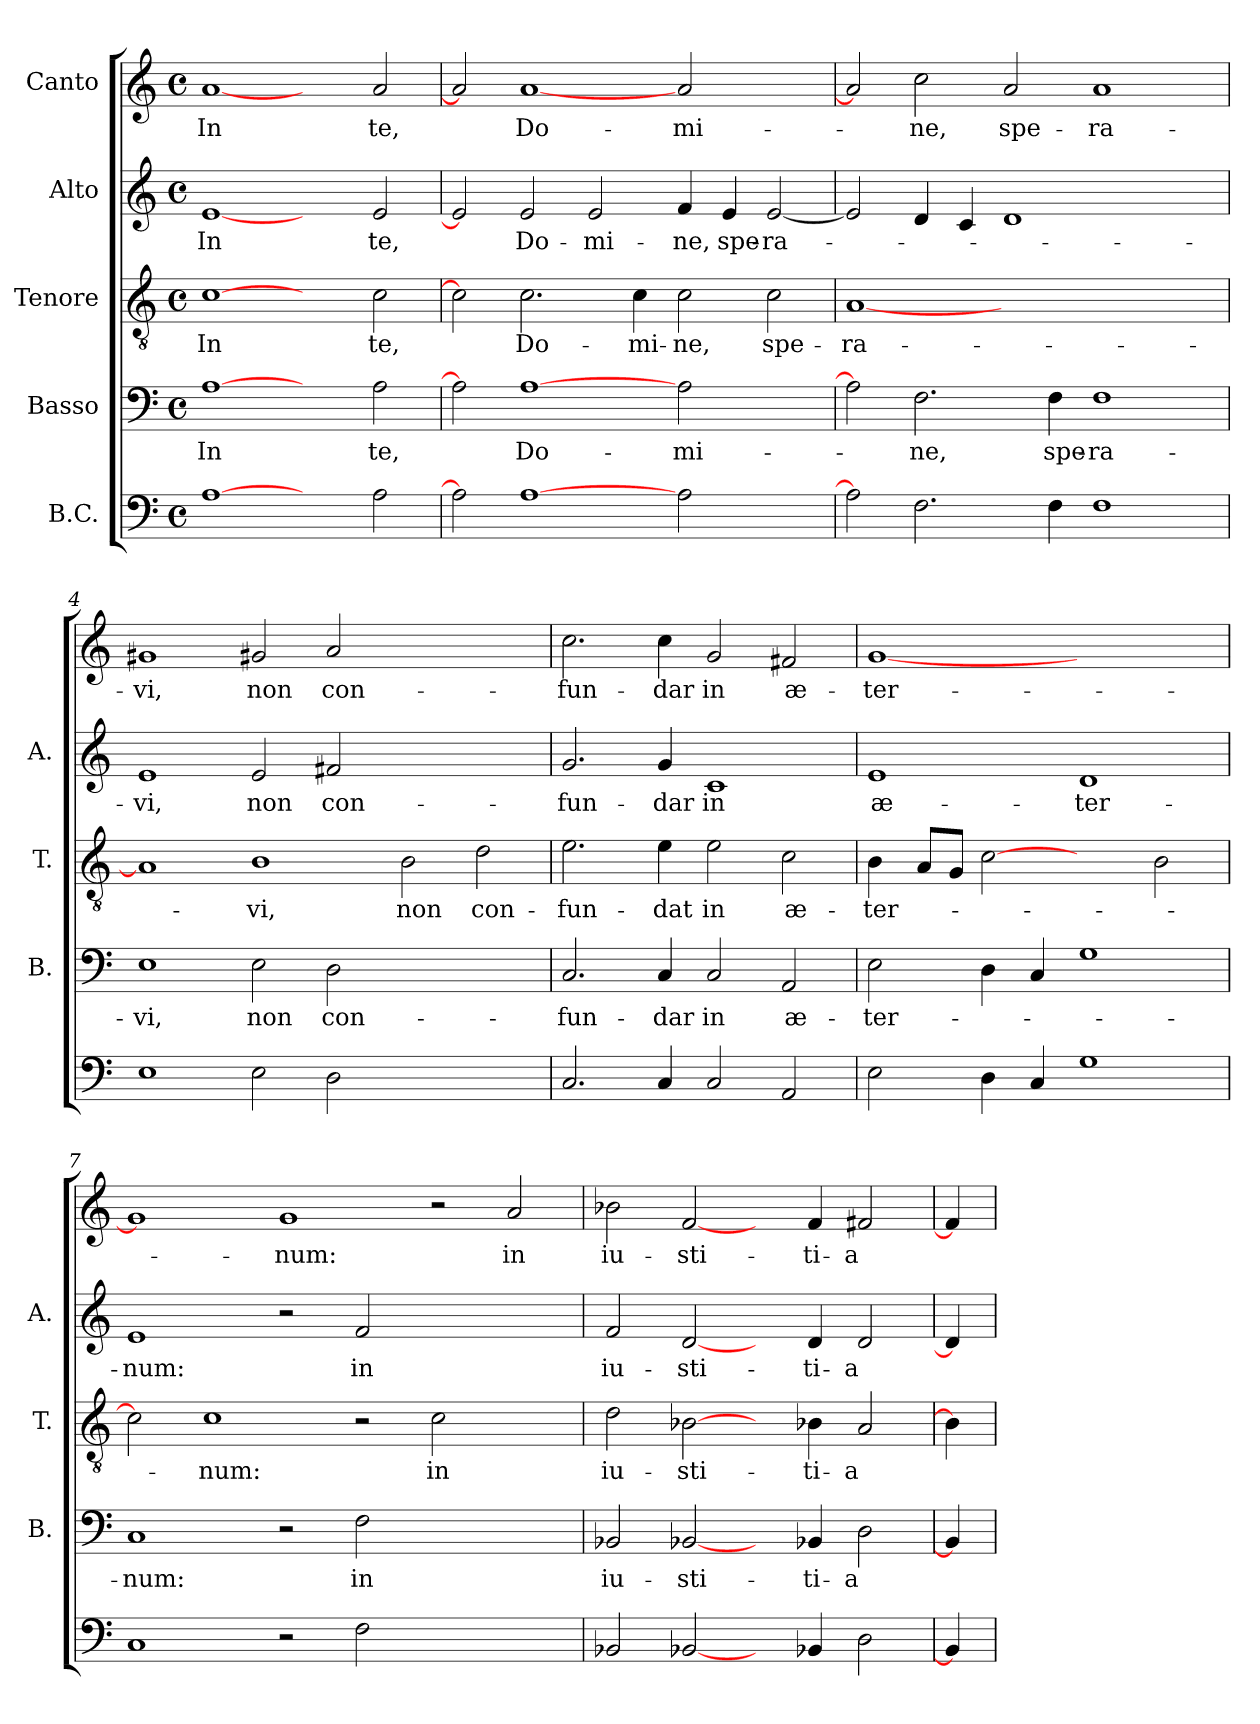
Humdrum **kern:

**kern	**kern	**text	**kern	**text	**kern	**text	**kern	**text
*part5	*part4	*part4	*part3	*part3	*part2	*part2	*part1	*part1
*staff5	*staff4	*staff4	*staff3	*staff3	*staff2	*staff2	*staff1	*staff1
*I"B.C.	*I"Basso	*	*I"Tenore	*	*I"Alto	*	*I"Canto	*
*	*I'B.	*	*I'T.	*	*I'A.	*	*	*
*clefF4	*clefF4	*	*clefGv2	*	*clefG2	*	*clefG2	*
*k[]	*k[]	*	*k[]	*	*k[]	*	*k[]	*
*C:	*C:	*	*C:	*	*C:	*	*C:	*
*M4/4	*M4/4	*	*M4/4	*	*M4/4	*	*M4/4	*
*met(c)	*met(c)	*	*met(c)	*	*met(c)	*	*met(c)	*
=1	=1	=1	=1	=1	=1	=1	=1	=1
[1A\	[1A\	In	[1c\	In	[1e/	In	[1a/	In
2ryy	2ryy	.	2ryy	.	2ryy	.	2ryy	.
2A\	2A\	te,	2c\	te,	2e/	te,	2a/	te,
=2	=2	=2	=2	=2	=2	=2	=2	=2
2A\]	2A\]	.	2c\]	.	2e/]	.	2a/]	.
[1A\	[1A\	Do-	2.c\	Do-	2e/	Do-	[1a/	Do-
.	.	.	.	.	2e/	-mi-	.	.
.	.	.	4c\	-mi-	.	.	.	.
2A\	2A\	-mi-	2c\	-ne,	4f/	-ne,	2a/	-mi-
.	.	.	.	.	4e/	spe-	.	.
2ryy	2ryy	.	2c\	spe-	[2e/	-ra-	2ryy	.
=3	=3	=3	=3	=3	=3	=3	=3	=3
2A\]	2A\]	.	[1A/	-ra-	2e/]	.	2a/]	.
2.F\	2.F\	-ne,	.	.	4d/	.	2cc\	-ne,
.	.	.	.	.	4c/	.	.	.
.	.	.	1.ryy	.	1d/	.	2a/	spe-
4F\	4F\	spe-	.	.	.	.	.	.
1F\	1F\	-ra-	.	.	.	.	1a/	-ra-
.	.	.	.	.	2ryy	.	.	.
=4	=4	=4	=4	=4	=4	=4	=4	=4
1E\	1E\	-vi,	1A/]	.	1e/	-vi,	1g#X/	-vi,
2E\	2E\	non	1B\	-vi,	2e/	non	2g#X/	non
2D\	2D\	con-	.	.	2f#X/	con-	2a/	con-
1ryy	1ryy	.	2B\	non	1ryy	.	1ryy	.
.	.	.	2d\	con-	.	.	.	.
=5	=5	=5	=5	=5	=5	=5	=5	=5
2.C/	2.C/	-fun-	2.e\	-fun-	2.g/	-fun-	2.cc\	-fun-
4C/	4C/	-dar	4e\	-dat	4g/	-dar	4cc\	-dar
2C/	2C/	in	2e\	in	1c/	in	2g/	in
2AA/	2AA/	æ-	2c\	æ-	.	.	2f#X/	æ-
=6	=6	=6	=6	=6	=6	=6	=6	=6
2E\	2E\	-ter-	4B\	-ter-	1e/	æ-	[1g/	-ter-
.	.	.	8A/L	.	.	.	.	.
.	.	.	8G/J	.	.	.	.	.
4D\	4D\	.	[2c\	.	.	.	.	.
4C/	4C/	.	.	.	.	.	.	.
1G\	1G\	.	2ryy	.	1d/	-ter-	1ryy	.
.	.	.	2B\	.	.	.	.	.
=7	=7	=7	=7	=7	=7	=7	=7	=7
1C/	1C/	-num:	2c\]	.	1e/	-num:	1g/]	.
.	.	.	1c\	-num:	.	.	.	.
2r	2r	.	.	.	2r	.	1g/	-num:
2F\	2F\	in	2r	.	2f/	in	.	.
1ryy	1ryy	.	2c\	in	1ryy	.	2r	.
.	.	.	2ryy	.	.	.	2a/	in
=8	=8	=8	=8	=8	=8	=8	=8	=8
2BB-X/	2BB-X/	iu-	2d\	iu-	2f/	iu-	2b-X\	iu-
[2BB-X/	[2BB-X/	-sti-	[2B-X\	-sti-	[2d/	-sti-	[2f/	-sti-
4ryy	4ryy	.	4ryy	.	4ryy	.	4ryy	.
4BB-X/	4BB-X/	-ti-	4B-X\	-ti-	4d/	-ti-	4f/	-ti-
2D\	2D\	-a	2A/	-a	2d/	-a	2f#X/	-a
=9	=9	=9	=9	=9	=9	=9	=9	=9
4BB-/]	4BB-/]	.	4B-\]	.	4d/]	.	4f/]	.
=	=	=	=	=	=	=	=	=
*-	*-	*-	*-	*-	*-	*-	*-	*-
